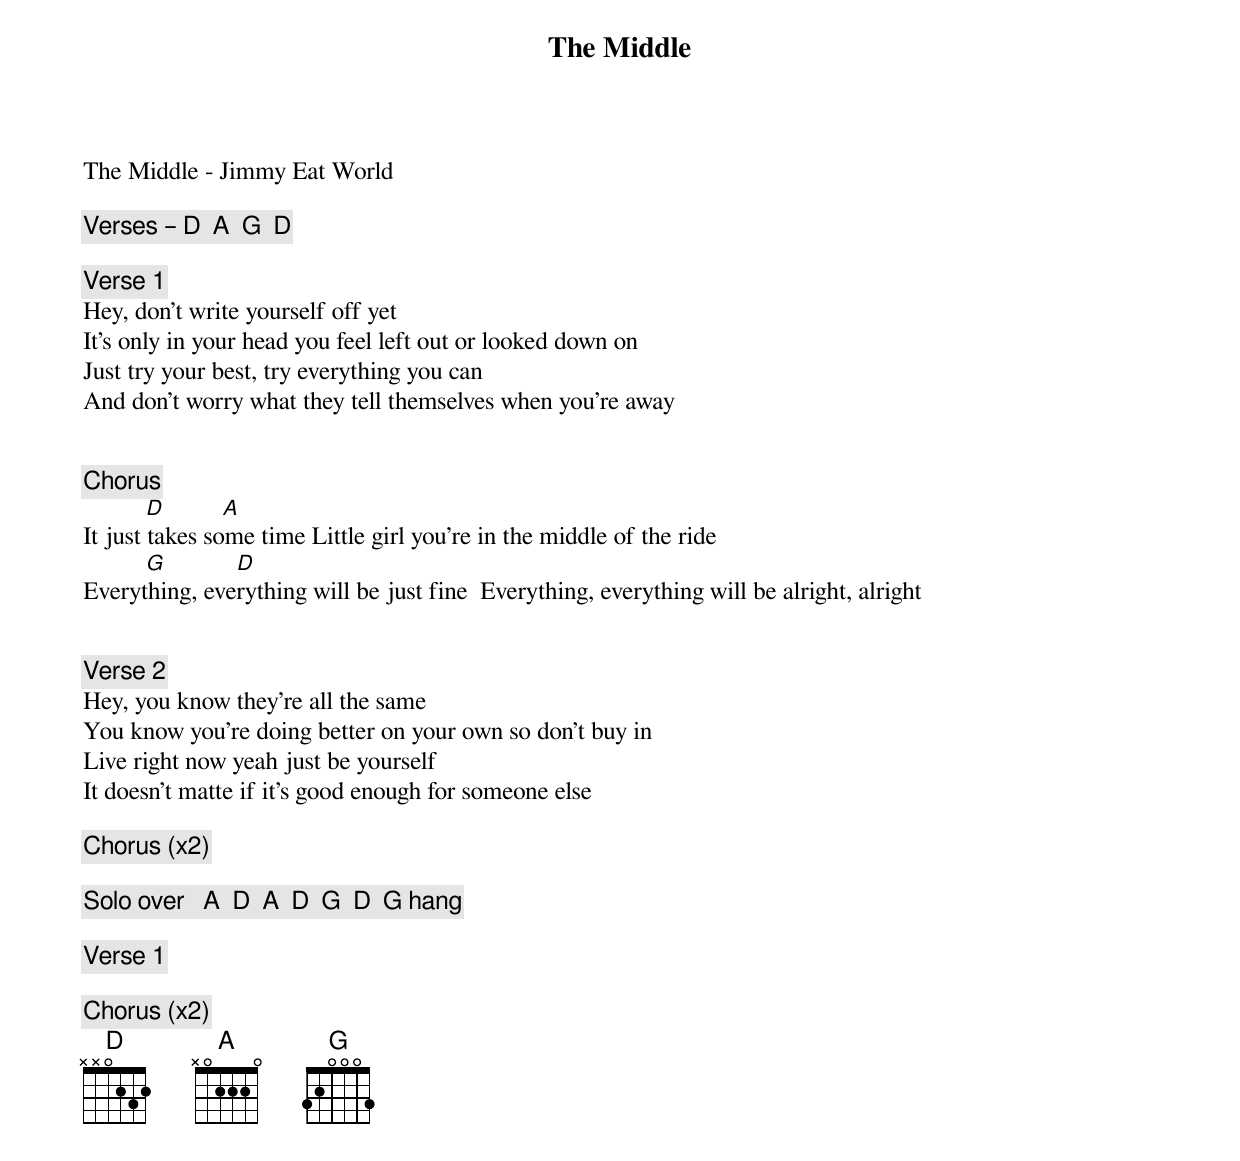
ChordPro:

{title: The Middle}
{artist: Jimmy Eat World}
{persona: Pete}
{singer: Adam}
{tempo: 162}
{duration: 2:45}
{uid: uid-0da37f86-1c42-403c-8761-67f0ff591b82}
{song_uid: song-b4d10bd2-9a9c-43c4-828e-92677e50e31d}



The Middle - Jimmy Eat World

{comment: Verses – D  A  G  D}

{comment: Verse 1}
Hey, don’t write yourself off yet
It’s only in your head you feel left out or looked down on
Just try your best, try everything you can
And don’t worry what they tell themselves when you’re away


{comment: Chorus}
          [D] 								[A]
It just takes some time Little girl you’re in the middle of the ride
				      [G]						 	   [D]
Everything, everything will be just fine  Everything, everything will be alright, alright


{comment: Verse 2}
Hey, you know they’re all the same
You know you’re doing better on your own so don’t buy in
Live right now yeah just be yourself
It doesn’t matte if it’s good enough for someone else

{comment: Chorus (x2)}

{comment: Solo over   A  D  A  D  G  D  G hang}

{comment: Verse 1}

{comment: Chorus (x2)}
